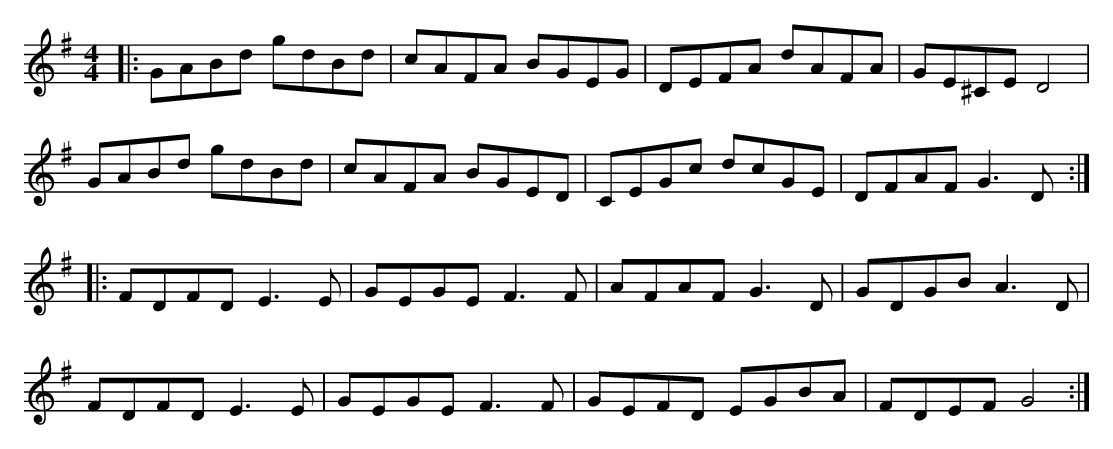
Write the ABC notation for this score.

X:1
M:4/4
K:G
|:GABd gdBd|cAFA BGEG|DEFA dAFA|GE^CE D4|
GABd gdBd|cAFA BGED|CEGc dcGE|DFAF G3D:|
|:FDFD E3E|GEGE F3F|AFAF G3D|GDGB A3D|
FDFD E3E|GEGE F3F|GEFD EGBA|FDEF G4:|
